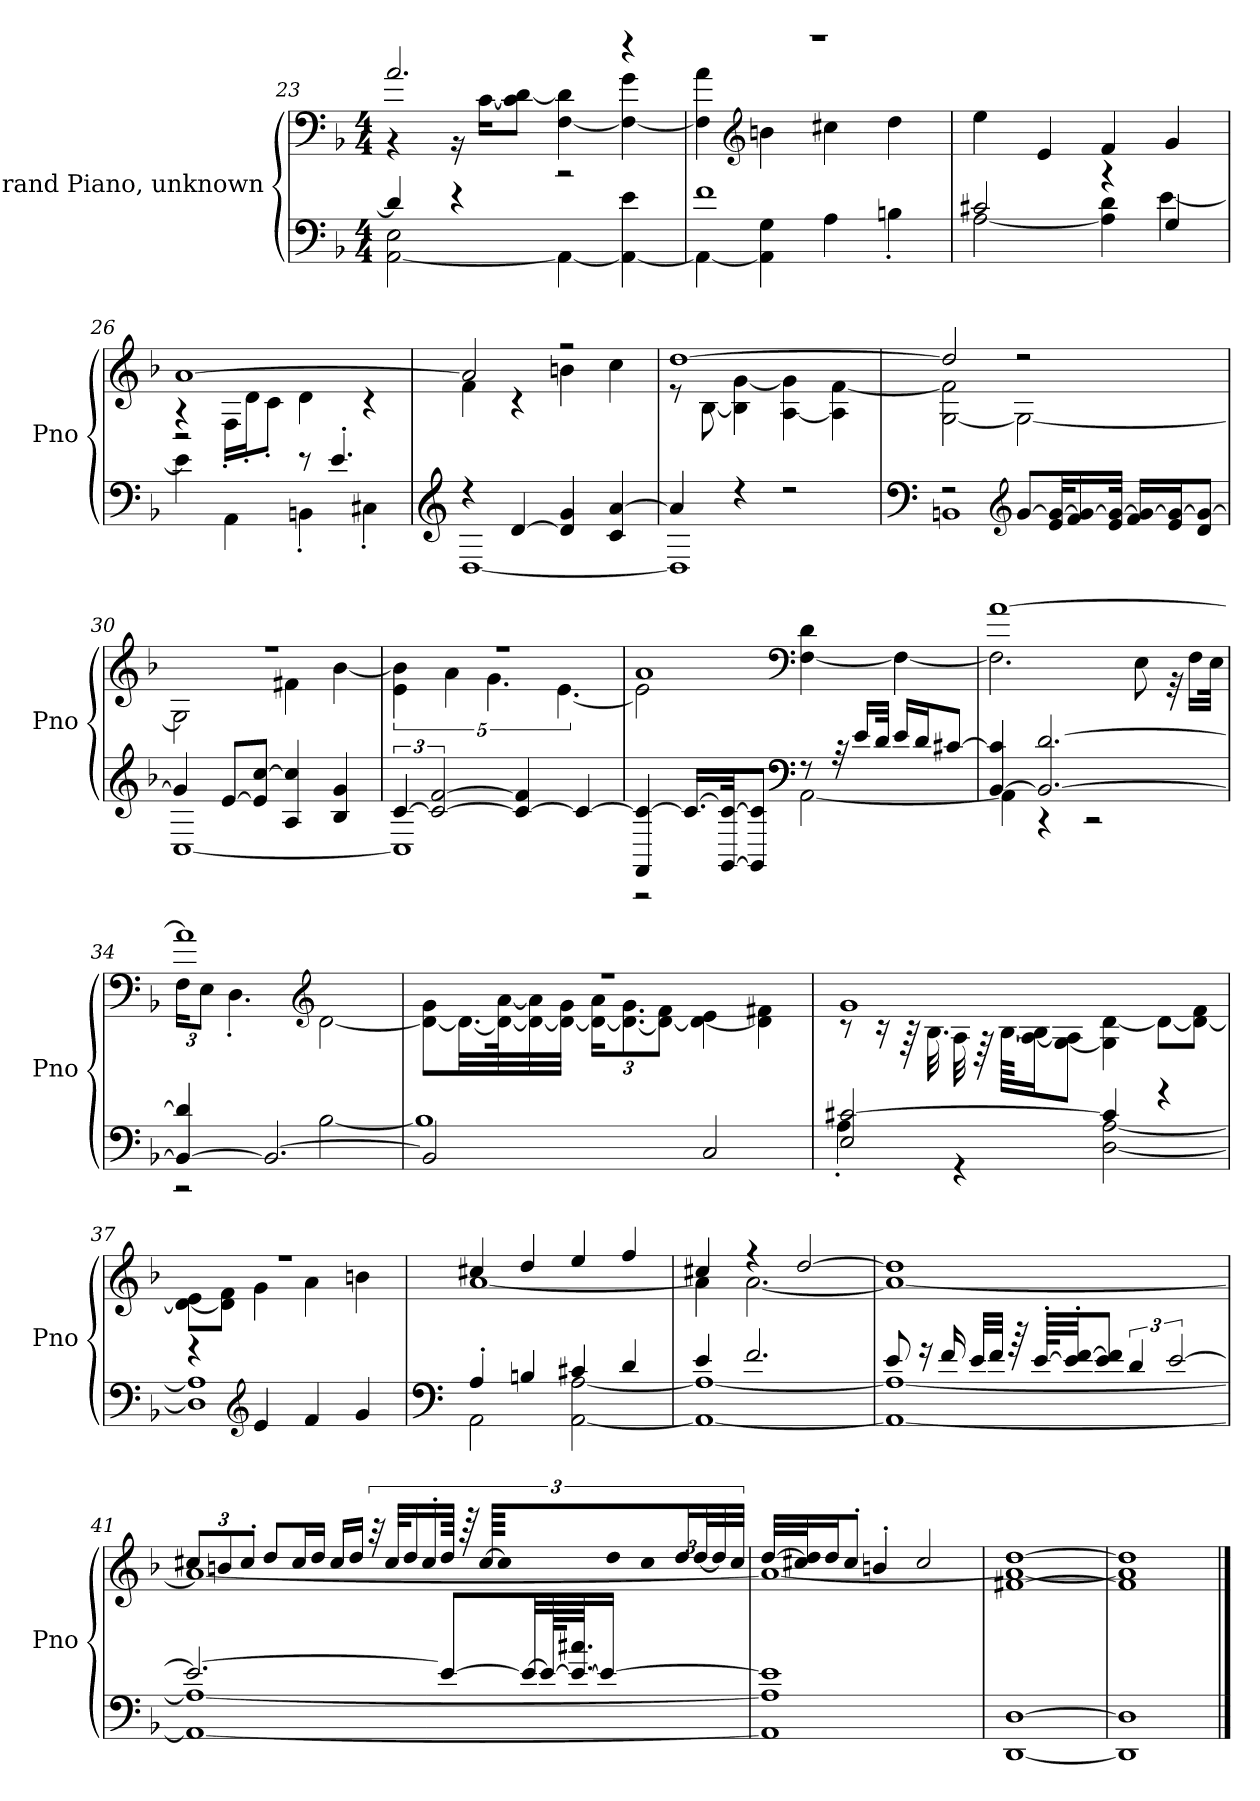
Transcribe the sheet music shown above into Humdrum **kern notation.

**kern	**kern
*part1	*part1
*staff2	*staff1
*I"Grand Piano, unknown	*
*I'Pno	*
*clefF4	*clefF4
*k[b-]	*k[b-]
*M4/4	*M4/4
=23	=23
*^	*^
4d/]	[2AA\ 2E\	2.a/	4r
4r	.	.	16r
.	.	.	[16c\KL
.	.	.	8c\] [8d\J
2r	4AA\_	.	[4F\ 4d\]
.	4AA\_ 4e\	4r	4F\_ 4g\
=24	=24	=24	=24
1f	4AA\_	1r	4F\] 4a\
*	*	*clefG2	*
.	4AA\] 4G\	.	4bn\
.	4A\	.	4cc#X\
.	4Bn'\	.	4dd\
*	*	*v	*v
=25	=25	=25
2c#X/	[2A\	4ee\
.	.	4e/
4r	4A\] 4d\	4f/
4G/	[4e\	4g/
!!LO:PB:g=z
=26	=26	=26
*	*	*^
2r	4e\]	[1a	4r
.	4AA\	.	16F'\LL
.	.	.	16d'\J
.	.	.	8c'\J
8r	4BBn'\	.	4d\
4.e'/	.	.	.
.	4C#X'\	.	4r
=27	=27	=27	=27
*clefG2	*	*	*
4r	[1D	2a/]	4f\
[4d/	.	.	4r
4d/] 4g/	.	2r	4bn\
4c/ [4a/	.	.	4cc\
=28	=28	=28	=28
4a/]	1D]	[1dd	8r
.	.	.	[8B-\
4r	.	.	4B-\] [4g\
2r	.	.	[4A\ 4g\]
.	.	.	4A\] [4f\
=29	=29	=29	=29
*clefF4	*	*	*
2r	1BBn	2dd/]	[2G\ 2f\]
*clefG2	*	*	*
[8g/L	.	2r	2G\_
32e/ 32g/_KL	.	.	.
16f/ 16g/_	.	.	.
32e/ 32g/_JJk	.	.	.
16f/ 16g/_LL	.	.	.
16e/ 16g/_J	.	.	.
8d/ 8g/_J	.	.	.
!!LO:LB:g=z	!!
=30	=30	=30	=30
4g/]	[1C	1r	2G\]
[8e/L	.	.	.
8e/] [8cc/J	.	.	.
4A/ 4cc/]	.	.	4f#X\
4B-/ 4g/	.	.	[4b-\
=31	=31	=31	=31
[6c/	1C]	1r	5e\ 5b-\]
3c/_ [3f/	.	.	.
.	.	.	5a\
.	.	.	5.g\
4c/_ 4f/]	.	.	.
.	.	.	[5.e\
4c/_	.	.	.
=32	=32	=32	=32
4FF/ 4c/_	2r	1a	2e\]
16.c/LL_	.	.	.
[32GG/ 32c/_JK	.	.	.
8GG/] 8c/]J	.	.	.
*clefF4	*	*clefF4	*
8r	[2AA\	.	[4F\ 4d\
32r	.	.	.
16e/LL	.	.	.
32d/JJk	.	.	.
16e/LL	.	.	4F\_
16d/J	.	.	.
[8c#X/J	.	.	.
=33	=33	=33	=33
[4BB-/ 4c#/]	4AA\]	[1a	2.F\]
2.BB-/_ [2.d/	4r	.	.
.	2r	.	.
.	.	.	8E\
.	.	.	32r
.	.	.	16F\LL
.	.	.	32E\JJk
!!LO:LB:g=z	!!
=34	=34	=34	=34
*	*	*	*Xbrackettup
4BB-/_ 4d/]	2r	1a]	24F\KL
.	.	.	12E\J
.	.	.	4.D'\
2.BB-/_	.	.	.
*	*	*clefG2	*
.	[2B-\	.	[2d\
=35	=35	=35	=35
2BB-/]	1B-]	1r	8d\_ 8g\L
.	.	.	32.d\LL_
.	.	.	64d\_ [64a\K
.	.	.	32d\_ 32a\]
.	.	.	32d\_ 32g\JJJ
.	.	.	24d\_ 24a\KL
.	.	.	12.d\_ 12.g\
.	.	.	12d\_ 12f\J
2C/	.	.	4d\_ 4e\
.	.	.	4d\] 4f#X\
=36	=36	=36	=36
2E/ [2c#X/	4A'\	1g	8r
.	.	.	16r
.	.	.	64r
.	.	.	32.B-\
.	4r	.	32A\
.	.	.	64r
.	.	.	[64B-\KKLL
.	.	.	[16A\ 16B-\]J
.	.	.	[8G\ 8A\]J
4c#/]	[2D\ [2A\	.	4G\] [4d\
4r	.	.	8d\L_
.	.	.	8d\_ 8f\J
!!LO:LB:g=z	!!
=37	=37	=37	=37
4r	1D] 1A]	1r	8d\_ 8e\L
.	.	.	8d\] 8f\J
*clefG2	*	*	*
4e/	.	.	4g\
4f/	.	.	4a\
4g/	.	.	4bn\
=38	=38	=38	=38
*clefF4	*	*	*
4A'/	2AA\	4cc#X/	[1a
4Bn/	.	4dd/	.
4c#X/	[2AA\ [2A\	4ee/	.
4d/	.	4ff/	.
=39	=39	=39	=39
4e/	1AA_ 1A_	4cc#X/	4a\]
2.f/	.	4r	[2.a\
.	.	[2dd/	.
=40	=40	=40	=40
8e/	1AA_ 1A_	1dd]	1a_
16r	.	.	.
16f/	.	.	.
32e/LLL	.	.	.
32f/JJJ	.	.	.
64r	.	.	.
[64e'/KLLL	.	.	.
32e/]' [32f/'JJ	.	.	.
8e/ 8f/]J	.	.	.
6d/	.	.	.
[3e/	.	.	.
!!LO:LB:g=z	!!
=41	=41	=41	=41
2.e/_	1AA_ 1A_	12cc#X/L	1a_
.	.	12bn/	.
.	.	12cc#'/J	.
.	.	8dd/L	.
.	.	16cc#/L	.
.	.	16dd/JJ	.
.	.	16cc#/LL	.
.	.	16dd/JJ	.
*	*	*brackettup	*
.	.	48r	.
.	.	48cc#/KLL	.
.	.	24dd/	.
.	.	24cc#'/	.
8e/L_	.	96dd/JJkk	.
.	.	96r	.
.	.	[96cc#/KLLL	.
.	.	32cc#/]	.
.	.	32dd/	.
.	.	32cc#/J	.
*	*	*Xbrackettup	*
32e/LL_	.	24dd/	.
128e/KL_	.	.	.
64.e/_ 64.cc#X/JJ	.	.	.
.	.	[48dd/L	.
16e/JJ_	.	32dd/]	.
.	.	32cc#/JJJ	.
=42	=42	=42	=42
1e]	1AA] 1A]	[32dd/LLL	1a_
.	.	32cc#X/ 32dd/]J	.
.	.	16dd/J	.
.	.	8cc#'/J	.
.	.	4bn'/	.
.	.	2cc#/	.
*v	*v	*	*
=43	=43	=43
[1DD [1D	[1f#X [1dd	1a_
=44	=44	=44
1DD] 1D]	1f#] 1dd]	1a]
*	*v	*v
==	==
*-	*-
